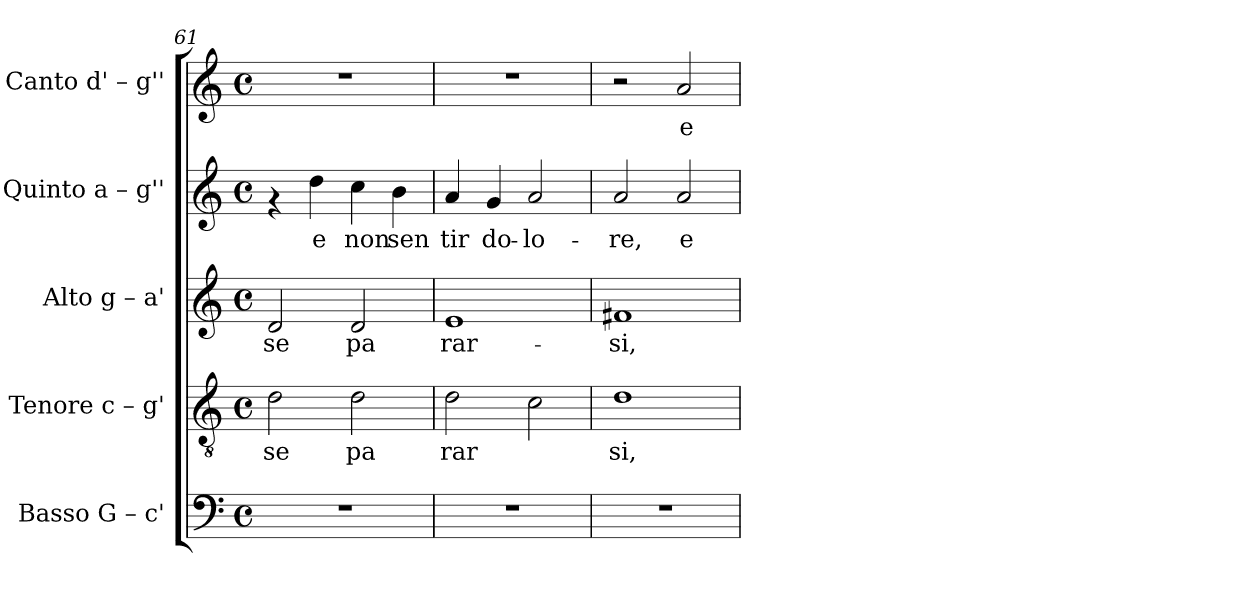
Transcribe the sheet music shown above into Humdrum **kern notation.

**kern	**kern	**text	**kern	**text	**kern	**text	**kern	**text
*part5	*part4	*part4	*part3	*part3	*part2	*part2	*part1	*part1
*staff5	*staff4	*staff4	*staff3	*staff3	*staff2	*staff2	*staff1	*staff1
*I"Basso  G – c'	*I"Tenore  c – g'	*	*I"Alto  g – a'	*	*I"Quinto  a – g''	*	*I"Canto  d' – g''	*
*clefF4	*clefGv2	*	*clefG2	*	*clefG2	*	*clefG2	*
*k[]	*k[]	*	*k[]	*	*k[]	*	*k[]	*
*C:	*C:	*	*C:	*	*C:	*	*C:	*
*M4/4	*M4/4	*	*M4/4	*	*M4/4	*	*M4/4	*
*met(c)	*met(c)	*	*met(c)	*	*met(c)	*	*met(c)	*
=61	=61	=61	=61	=61	=61	=61	=61	=61
!	!	!LO:LY:b:rj	!	!LO:LY:b:rj	!	!	!	!
1r	2d\	se	2d/	se	4rf	.	1r	.
!	!	!	!	!	!	!LO:LY:b:rj	!	!
.	.	.	.	.	4dd\	e	.	.
!	!	!LO:LY:b:rj	!	!LO:LY:b:rj	!	!LO:LY:b:rj	!	!
.	2d\	pa	2d/	pa	4cc\	non	.	.
!	!	!	!	!	!	!LO:LY:b:rj	!	!
.	.	.	.	.	4b\	sen	.	.
!!LO:PB:g=z
=62	=62	=62	=62	=62	=62	=62	=62	=62
!	!	!LO:LY:b:rj	!	!LO:LY:b:rj	!	!LO:LY:b:rj	!	!
1r	2d\	rar-	1e	rar-	4a/	tir	1r	.
!	!	!	!	!	!	!LO:LY:b:rj	!	!
.	.	.	.	.	4g/	do-	.	.
!	!	!LO:LY:b:rj	!	!	!	!LO:LY:b:rj	!	!
.	2c\	--	.	.	2a/	-lo-	.	.
=63	=63	=63	=63	=63	=63	=63	=63	=63
!	!	!LO:LY:b:rj	!	!LO:LY:b:rj	!	!LO:LY:b:rj	!	!
1r	1d	-si,	1f#X	-si,	2a/	-re,	2r	.
!	!	!	!	!	!	!LO:LY:b:rj	!	!LO:LY:b:rj
.	.	.	.	.	2a/	e	2a/	e
=	=	=	=	=	=	=	=	=
*-	*-	*-	*-	*-	*-	*-	*-	*-
